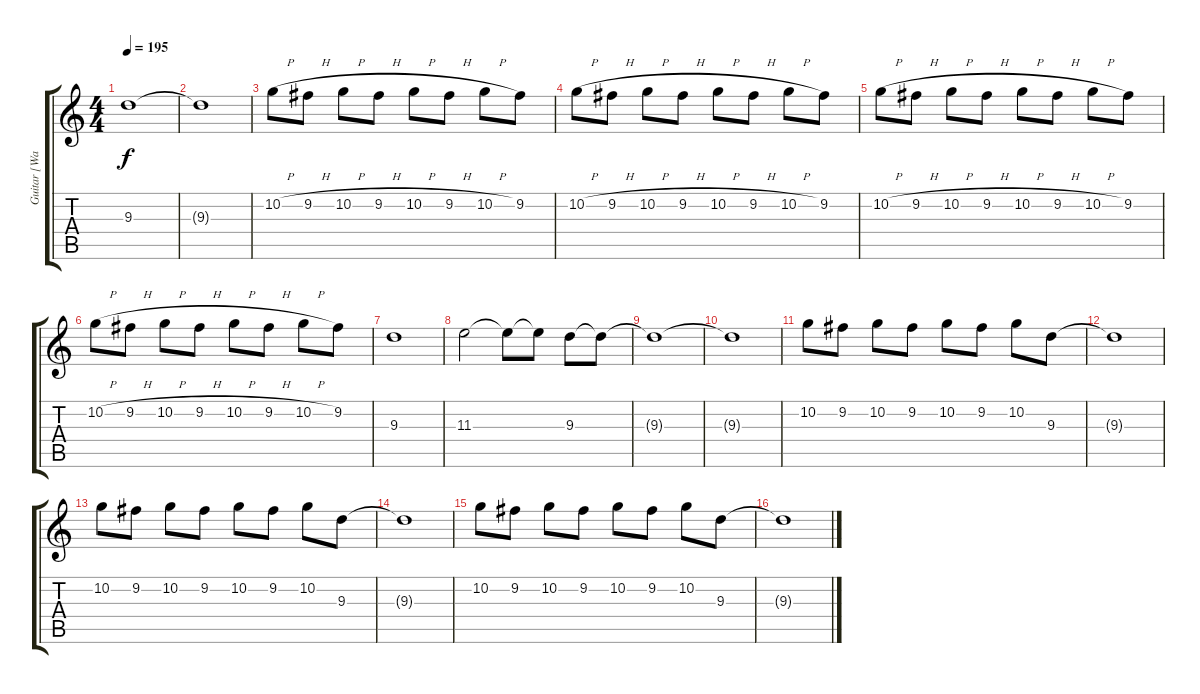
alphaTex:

\track ("Guitar [Wade Preston]" "Guitar [Wa") {instrument overdrivenguitar}
\staff {score tabs}
\tuning (D4 A3 F3 C3 G2 C2) {hide}
\ts (4 4)
\tempo 195
\clef g2
\ks c
9.3{t}.1{dy f} |
9.3{t}.1 |
10.2{h}.8 9.2{h}.8 10.2{h}.8 9.2{h}.8 10.2{h}.8 9.2{h}.8 10.2{h}.8 9.2.8 |
10.2{h}.8 9.2{h}.8 10.2{h}.8 9.2{h}.8 10.2{h}.8 9.2{h}.8 10.2{h}.8 9.2.8 |
10.2{h}.8 9.2{h}.8 10.2{h}.8 9.2{h}.8 10.2{h}.8 9.2{h}.8 10.2{h}.8 9.2.8 |
10.2{h}.8 9.2{h}.8 10.2{h}.8 9.2{h}.8 10.2{h}.8 9.2{h}.8 10.2{h}.8 9.2.8 |
9.3.1 |
11.3.2 11.3{t}.8 11.3{t}.8 9.3.8 9.3{t}.8 |
9.3{t}.1 |
9.3{t}.1 |
10.2.8 9.2.8 10.2.8 9.2.8 10.2.8 9.2.8 10.2.8 9.3.8 |
9.3{t}.1 |
10.2.8 9.2.8 10.2.8 9.2.8 10.2.8 9.2.8 10.2.8 9.3.8 |
9.3{t}.1 |
10.2.8 9.2.8 10.2.8 9.2.8 10.2.8 9.2.8 10.2.8 9.3.8 |
9.3{t}.1
